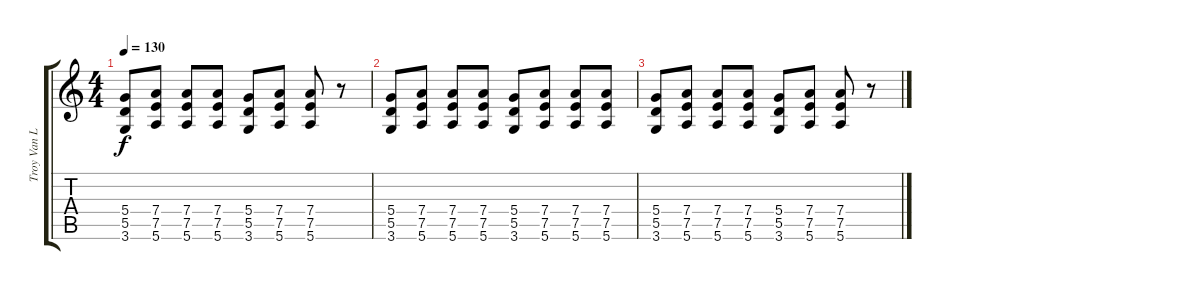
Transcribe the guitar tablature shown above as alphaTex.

\track ("Troy Van Leeuwen - guitar" "Troy Van L") {instrument overdrivenguitar}
\staff {score tabs}
\tuning (E4 B3 G3 D3 A2 E2) {hide}
\ts (4 4)
\tempo 130
\clef g2
\ks c
(5.4 5.5 3.6).8{dy f} (7.4 7.5 5.6).8 (7.4 7.5 5.6).8 (7.4 7.5 5.6).8 (5.4 5.5 3.6).8 (7.4 7.5 5.6).8 (7.4 7.5 5.6).8 r.8 |
(5.4 5.5 3.6).8 (7.4 7.5 5.6).8 (7.4 7.5 5.6).8 (7.4 7.5 5.6).8 (5.4 5.5 3.6).8 (7.4 7.5 5.6).8 (7.4 7.5 5.6).8 (7.4 7.5 5.6).8 |
(5.4 5.5 3.6).8 (7.4 7.5 5.6).8 (7.4 7.5 5.6).8 (7.4 7.5 5.6).8 (5.4 5.5 3.6).8 (7.4 7.5 5.6).8 (7.4 7.5 5.6).8 r.8
